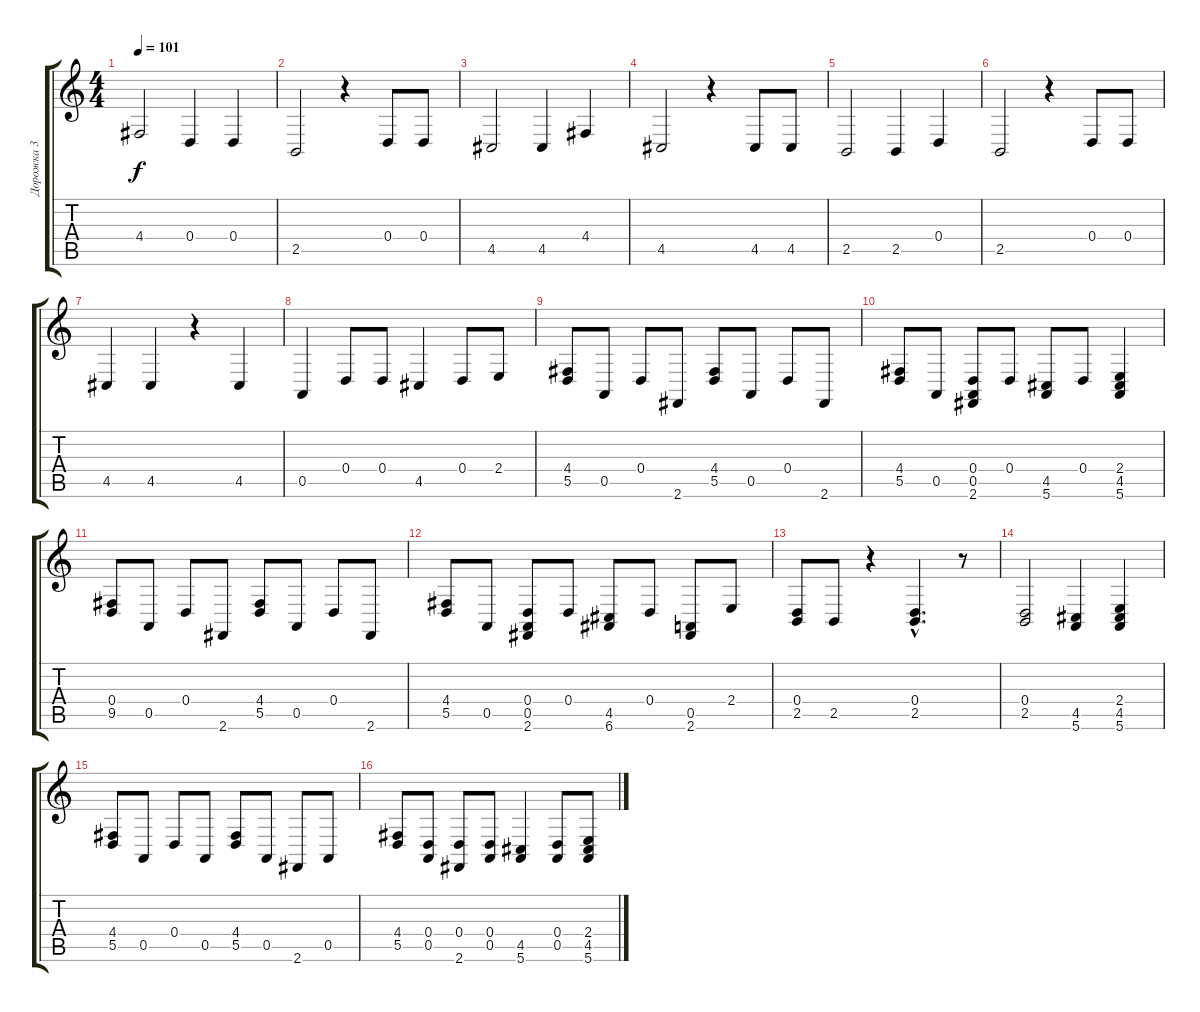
\track ("Дорожка 3" "Дорожка 3") {instrument fx5brightness}
\staff {score tabs}
\tuning (E4 B3 G3 D3 A2 E2) {hide}
\ts (4 4)
\tempo 101
\clef g2
\ks c
4.4.2{dy f} 0.4.4 0.4.4 |
2.5.2 r.4 0.4.8 0.4.8 |
4.5.2 4.5.4 4.4.4 |
4.5.2 r.4 4.5.8 4.5.8 |
2.5.2 2.5.4 0.4.4 |
2.5.2 r.4 0.4.8 0.4.8 |
4.5.4 4.5.4 r.4 4.5.4 |
0.5.4 0.4.8 0.4.8 4.5.4 0.4.8 2.4.8 |
(4.4 5.5).8 0.5.8 0.4.8 2.6.8 (4.4 5.5).8 0.5.8 0.4.8 2.6.8 |
(4.4 5.5).8 0.5.8 (0.4 0.5 2.6).8 0.4.8 (4.5 5.6).8 0.4.8 (2.4 4.5 5.6).4 |
(0.4 9.5).8 0.5.8 0.4.8 2.6.8 (4.4 5.5).8 0.5.8 0.4.8 2.6.8 |
(4.4 5.5).8 0.5.8 (0.4 0.5 2.6).8 0.4.8 (4.5 6.6).8 0.4.8 (0.5 2.6).8 2.4.8 |
(0.4 2.5).8 2.5.8 r.4 (0.4{hac} 2.5{hac}).4{d} r.8 |
(0.4 2.5).2 (4.5 5.6).4 (2.4 4.5 5.6).4 |
(4.4 5.5).8 0.5.8 0.4.8 0.5.8 (4.4 5.5).8 0.5.8 2.6.8 0.5.8 |
(4.4 5.5).8 (0.4 0.5).8 (0.4 2.6).8 (0.4 0.5).8 (4.5 5.6).4 (0.4 0.5).8 (2.4 4.5 5.6).8
